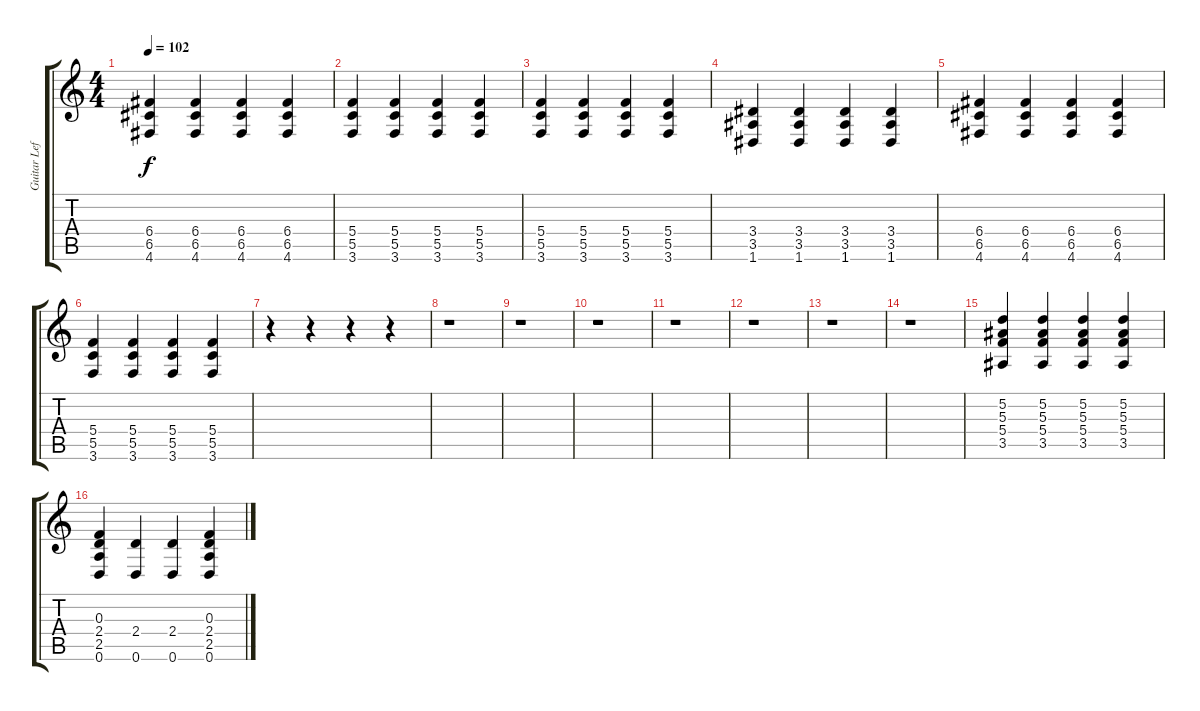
\track ("Guitar Left" "Guitar Lef") {instrument electricguitarjazz}
\staff {score tabs}
\tuning (D4 A3 F3 C3 G2 D2) {hide}
\ts (4 4)
\tempo 102
\clef g2
\ks c
(6.4 6.5 4.6).4{dy f} (6.4 6.5 4.6).4 (6.4 6.5 4.6).4 (6.4 6.5 4.6).4 |
(5.4 5.5 3.6).4 (5.4 5.5 3.6).4 (5.4 5.5 3.6).4 (5.4 5.5 3.6).4 |
(5.4 5.5 3.6).4 (5.4 5.5 3.6).4 (5.4 5.5 3.6).4 (5.4 5.5 3.6).4 |
(3.4 3.5 1.6).4 (3.4 3.5 1.6).4 (3.4 3.5 1.6).4 (3.4 3.5 1.6).4 |
(6.4 6.5 4.6).4 (6.4 6.5 4.6).4 (6.4 6.5 4.6).4 (6.4 6.5 4.6).4 |
(5.4 5.5 3.6).4 (5.4 5.5 3.6).4 (5.4 5.5 3.6).4 (5.4 5.5 3.6).4 |
r.4 r.4 r.4 r.4 |
r.1 |
r.1 |
r.1 |
r.1 |
r.1 |
r.1 |
r.1 |
(5.2 5.3 5.4 3.5).4 (5.2 5.3 5.4 3.5).4 (5.2 5.3 5.4 3.5).4 (5.2 5.3 5.4 3.5).4 |
(0.3 2.4 2.5 0.6).4 (2.4 0.6).4 (2.4 0.6).4 (0.3 2.4 2.5 0.6).4
